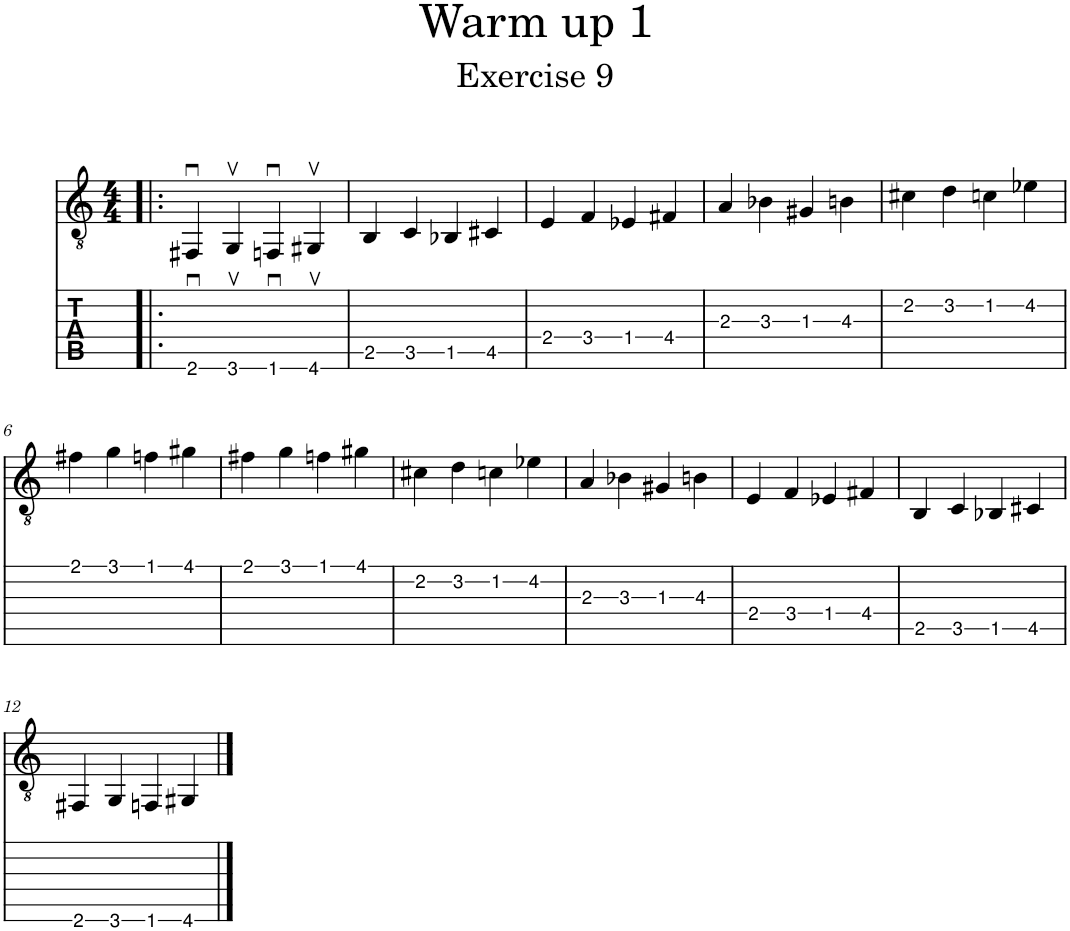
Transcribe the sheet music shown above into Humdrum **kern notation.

**kern	**kern
*part1	*part1
*staff2	*staff1
*I"Guitar	*
*I'Guit.	*
*stria6	*
*	*clefGv2
*k[]	*k[]
*M4/4	*M4/4
=1!|:	=1!|:
4FF#u	4FF#Xu/
4GGv	4GGv/
4FFu	4FFnu/
4GG#v	4GG#Xv/
=2	=2
4BB	4BB/
4C	4C/
4BB-	4BB-X/
4C#	4C#X/
=3	=3
4E	4E/
4F	4F/
4E-	4E-X/
4F#	4F#X/
=4	=4
4A	4A/
4B-	4B-X\
4G#	4G#X/
4B	4Bn\
=5	=5
4c#	4c#X\
4d	4d\
4c	4cn\
4e-	4e-X\
!!LO:LB:g=z
=6	=6
4f#	4f#X\
4g	4g\
4f	4fn\
4g#	4g#X\
=7	=7
4f#	4f#X\
4g	4g\
4f	4fn\
4g#	4g#X\
=8	=8
4c#	4c#X\
4d	4d\
4c	4cn\
4e-	4e-X\
=9	=9
4A	4A/
4B-	4B-X\
4G#	4G#X/
4B	4Bn\
=10	=10
4E	4E/
4F	4F/
4E-	4E-X/
4F#	4F#X/
=11	=11
4BB	4BB/
4C	4C/
4BB-	4BB-X/
4C#	4C#X/
!!LO:LB:g=z
=12	=12
4FF#	4FF#X/
4GG	4GG/
4FF	4FFn/
4GG#	4GG#X/
==	==
*-	*-
